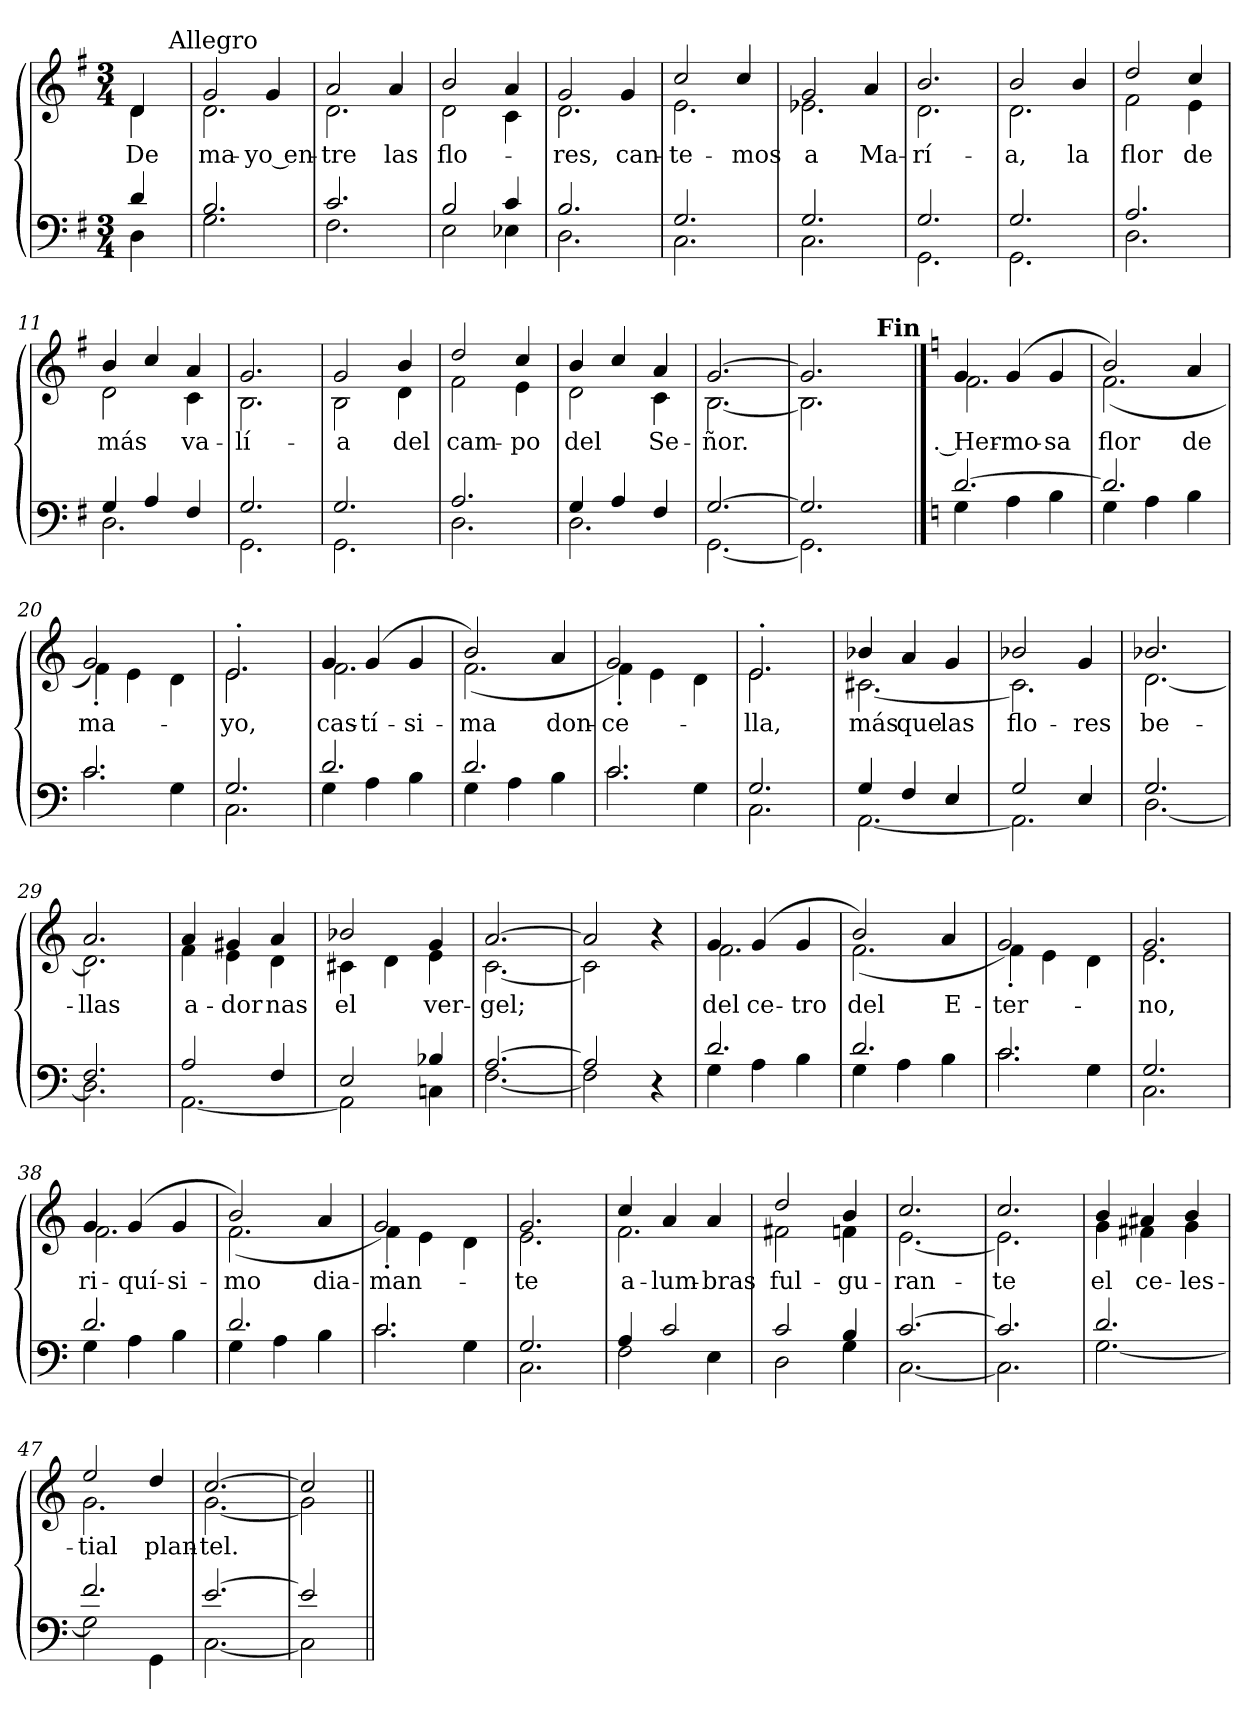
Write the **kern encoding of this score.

**kern	**kern	**text
*part1	*part1	*part1
*staff2	*staff1	*staff1
*clefF4	*clefG2	*
*k[f#]	*k[f#]	*
*G:	*G:	*
*M3/4	*M3/4	*
=1	=1	=1
*^	*	*
!	!	!	!LO:LY:b
*	*	*^	*
*	*	*	*^	*
4d/	4D\	4d/	4d\	8ryy	De
.	.	.	.	32ryy	.
*	*	*MM158	*	*	*
!	!	!	!	!LO:TX:a:t=Allegro	!
.	.	.	.	16.ryy	.
=2	=2	=2	=2	=2	=2
!	!	!	!	!	!LO:LY:b
*	*	*	*v	*v	*
2.B/	2.G\	2g/	2.d\	ma-
!	!	!	!	!LO:LY:b:rj
.	.	4g/	.	-yo en-
=3	=3	=3	=3	=3
!	!	!	!	!LO:LY:b
2.c/	2.F#\	2a/	2.d\	-tre
!	!	!	!	!LO:LY:b
.	.	4a/	.	las
=4	=4	=4	=4	=4
!	!	!	!	!LO:LY:b
2B/	2E\	2b/	2d\	flo-
4c/	4E-X\	4a/	4c\	.
=5	=5	=5	=5	=5
!	!	!	!	!LO:LY:b
2.B/	2.D\	2g/	2.d\	-res,
!	!	!	!	!LO:LY:b
.	.	4g/	.	can-
=6	=6	=6	=6	=6
!	!	!	!	!LO:LY:b
2.G/	2.C\	2cc/	2.e\	-te-
!	!	!	!	!LO:LY:b
.	.	4cc/	.	-mos
=7	=7	=7	=7	=7
!	!	!	!	!LO:LY:b
2.G/	2.C\	2g/	2.e-X\	a
!	!	!	!	!LO:LY:b
.	.	4a/	.	Ma-
!!LO:LB:g=z	!!
=8	=8	=8	=8	=8
!	!	!	!	!LO:LY:b
2.G/	2.GG\	2.b/	2.d\	-rí-
=9	=9	=9	=9	=9
!	!	!	!	!LO:LY:b
2.G/	2.GG\	2b/	2.d\	-a,
!	!	!	!	!LO:LY:b
.	.	4b/	.	la
=10	=10	=10	=10	=10
!	!	!	!	!LO:LY:b
2.A/	2.D\	2dd/	2f#\	flor
!	!	!	!	!LO:LY:b
.	.	4cc/	4e\	de
=11	=11	=11	=11	=11
!	!	!	!	!LO:LY:b
4G/	2.D\	4b/	2d\	más
4A/	.	4cc/	.	.
!	!	!	!	!LO:LY:b
4F#/	.	4a/	4c\	va-
=12	=12	=12	=12	=12
!	!	!	!	!LO:LY:b
2.G/	2.GG\	2.g/	2.B\	-lí-
=13	=13	=13	=13	=13
!	!	!	!	!LO:LY:b
2.G/	2.GG\	2g/	2B\	-a
!	!	!	!	!LO:LY:b
.	.	4b/	4d\	del
=14	=14	=14	=14	=14
!	!	!	!	!LO:LY:b
2.A/	2.D\	2dd/	2f#\	cam-
!	!	!	!	!LO:LY:b
.	.	4cc/	4e\	-po
!!LO:LB:g=z	!!
=15	=15	=15	=15	=15
!	!	!	!	!LO:LY:b
4G/	2.D\	4b/	2d\	del
4A/	.	4cc/	.	.
!	!	!	!	!LO:LY:b
4F#/	.	4a/	4c\	Se-
=16	=16	=16	=16	=16
!	!	!	!	!LO:LY:b
[>2.G/	[<2.GG\	[>2.g/	[<2.B\	-ñor.
=17	=17	=17	=17	=17
*	*	*	*^	*
2.G/]	2.GG\]	2.g/]	2.B\]	2ryy	.
.	.	.	.	32ryy	.
!	!	!	!	!LO:TX:a:B:t=Fin	!
.	.	.	.	8..ryy	.
*	*	*v	*v	*v	*
==18	==18	==18	==18
*k[]	*	*k[]	*
*C:	*	*C:	*
*	*	*^	*
*	*	*	*^	*
!	!	!	!	!	!LO:LY:b
*	*	*	*v	*v	*
[>2.d/	4G\	4g/	2.f\	. Her-
!	!	!	!	!LO:LY:b
.	4A\	(<4g/	.	-mo-
!	!	!	!	!LO:LY:b:rj
.	4B\	4g/	.	-sa
=19	=19	=19	=19	=19
!	!	!	!	!LO:LY:b
2.d/]	4G\	2b/)	(<2.f\	flor
.	4A\	.	.	.
!	!	!	!	!LO:LY:b
.	4B\	4a/	.	de
=20	=20	=20	=20	=20
*	*^	*	*	*
!	!	!	!	!	!LO:LY:b
2.c/	2.c\	2ryy	2g/)	4f'<\	ma-
.	.	.	.	4e\	.
.	.	4G\	4ryy	4d\	.
=21	=21	=21	=21	=21	=21
!	!	!	!	!	!LO:LY:b
*	*v	*v	*	*	*
2.G/	2.C\	2.e'>/	2.e\	-yo,
!!LO:LB:g=z	!!
=22	=22	=22	=22	=22
!	!	!	!	!LO:LY:b
2.d/	4G\	4g/	2.f\	cas-
!	!	!	!	!LO:LY:b
.	4A\	(<4g/	.	-tí-
!	!	!	!	!LO:LY:b
.	4B\	4g/	.	-si-
=23	=23	=23	=23	=23
!	!	!	!	!LO:LY:b
2.d/	4G\	2b/)	(<2.f\	-ma
.	4A\	.	.	.
!	!	!	!	!LO:LY:b
.	4B\	4a/	.	don-
=24	=24	=24	=24	=24
*	*^	*	*	*
!	!	!	!	!	!LO:LY:b
2.c/	2.c\	2ryy	2g/)	4f'<\	-ce-
.	.	.	.	4e\	.
.	.	4G\	4ryy	4d\	.
=25	=25	=25	=25	=25	=25
!	!	!	!	!	!LO:LY:b
*	*v	*v	*	*	*
2.G/	2.C\	2.e'>/	2.e\	-lla,
=26	=26	=26	=26	=26
!	!	!	!	!LO:LY:b
4G/	[<2.AA\	4b-X/	[<2.c#X\	más
!	!	!	!	!LO:LY:b
4F/	.	4a/	.	que
!	!	!	!	!LO:LY:b
4E/	.	4g/	.	las
=27	=27	=27	=27	=27
!	!	!	!	!LO:LY:b
2G/	2.AA\]	2b-X/	2.c#\]	flo-
!	!	!	!	!LO:LY:b
4E/	.	4g/	.	-res
=28	=28	=28	=28	=28
!	!	!	!	!LO:LY:b
2.G/	[>2.D\	2.b-X/	[>2.d\	be-
!!LO:PB:g=z	!!
=29	=29	=29	=29	=29
!	!	!	!	!LO:LY:b
2.F/	2.D\]	2.a/	2.d\]	-llas
=30	=30	=30	=30	=30
!	!	!	!	!LO:LY:b
2A/	[<2.AA\	4a/	4f\	a-
!	!	!	!	!LO:LY:b
.	.	4g#X/	4e\	-dor
!	!	!	!	!LO:LY:b
4F/	.	4a/	4d\	nas
=31	=31	=31	=31	=31
!	!	!	!	!LO:LY:b
2E/	2AA\]	2b-X/	4c#X\	el
.	.	.	4d\	.
!	!	!	!	!LO:LY:b
4B-X/	4Cn\	4g/	4e\	ver-
=32	=32	=32	=32	=32
!	!	!	!	!LO:LY:b
[>2.A/	[<2.F\	[>2.a/	[<2.c\	-gel;
=33	=33	=33	=33	=33
2A/]	2F\]	2a/]	2c\]	.
4r	4ryy	4r	4ryy	.
=34	=34	=34	=34	=34
!	!	!	!	!LO:LY:b
2.d/	4G\	4g/	2.f\	del
!	!	!	!	!LO:LY:b
.	4A\	(<4g/	.	ce-
!	!	!	!	!LO:LY:b
.	4B\	4g/	.	-tro
=35	=35	=35	=35	=35
!	!	!	!	!LO:LY:b
2.d/	4G\	2b/)	(<2.f\	del
.	4A\	.	.	.
!	!	!	!	!LO:LY:b
.	4B\	4a/	.	E-
!!LO:LB:g=z	!!
=36	=36	=36	=36	=36
*	*^	*	*	*
!	!	!	!	!	!LO:LY:b
2.c/	2.c\	2ryy	2g/)	4f'<\	-ter-
.	.	.	.	4e\	.
.	.	4G\	4ryy	4d\	.
=37	=37	=37	=37	=37	=37
!	!	!	!	!	!LO:LY:b
*	*v	*v	*	*	*
2.G/	2.C\	2.g/	2.e\	-no,
=38	=38	=38	=38	=38
!	!	!	!	!LO:LY:b
2.d/	4G\	4g/	2.f\	ri-
!	!	!	!	!LO:LY:b
.	4A\	(<4g/	.	-quí-
!	!	!	!	!LO:LY:b
.	4B\	4g/	.	-si-
=39	=39	=39	=39	=39
!	!	!	!	!LO:LY:b
2.d/	4G\	2b/)	(<2.f\	-mo
.	4A\	.	.	.
!	!	!	!	!LO:LY:b
.	4B\	4a/	.	dia-
=40	=40	=40	=40	=40
*	*^	*	*	*
!	!	!	!	!	!LO:LY:b
2.c/	2.c\	2ryy	2g/)	4f'<\	-man-
.	.	.	.	4e\	.
.	.	4G\	4ryy	4d\	.
=41	=41	=41	=41	=41	=41
!	!	!	!	!	!LO:LY:b
*	*v	*v	*	*	*
2.G/	2.C\	2.g/	2.e\	-te
=42	=42	=42	=42	=42
!	!	!	!	!LO:LY:b:rj
!	!	!	!	!LO:LY:b
4A/	2F\	4cc/	2.f\	a-
!	!	!	!	!LO:LY:b
2c/	.	4a/	.	lum-
!	!	!	!	!LO:LY:b:rj
.	4E\	4a/	.	-bras
!!LO:LB:g=z	!!
=43	=43	=43	=43	=43
!	!	!	!	!LO:LY:b
2c/	2D\	2dd/	2f#X\	-ful-
!	!	!	!	!LO:LY:b
4B/	4G\	4b/	4fn\	-gu-
=44	=44	=44	=44	=44
!	!	!	!	!LO:LY:b
[>2.c/	[<2.C\	2.cc/	[<2.e\	-ran-
=45	=45	=45	=45	=45
!	!	!	!	!LO:LY:b
2.c/]	2.C\]	2.cc/	2.e\]	-te
=46	=46	=46	=46	=46
!	!	!	!	!LO:LY:b
2.d/	[<2.G\	4b/	4g\	el
!	!	!	!	!LO:LY:b
.	.	4a#X/	4f#X\	ce-
!	!	!	!	!LO:LY:b
.	.	4b/	4g\	-les-
=47	=47	=47	=47	=47
!	!	!	!	!LO:LY:b
2.f/	2G\]	2ee/	2.g\	-tial
!	!	!	!	!LO:LY:b
.	4GG\	4dd/	.	plan-
=48	=48	=48	=48	=48
!	!	!	!	!LO:LY:b
[>2.e/	[<2.C\	[>2.cc/	[<2.g\	-tel.
=49	=49	=49	=49	=49
2e/]	2C\]	2cc/]	2g\]	.
*v	*v	*	*	*
*	*v	*v	*
=||	=||	=||
*-	*-	*-
